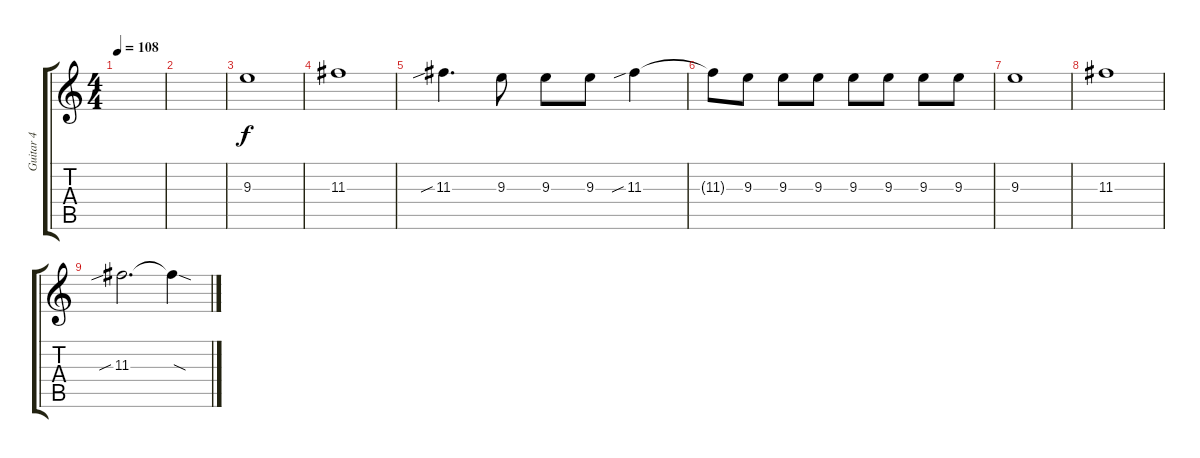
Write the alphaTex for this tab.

\track ("Guitar 4" "Guitar 4") {instrument distortionguitar}
\staff {score tabs}
\tuning (E4 B3 G3 D3 A2 E2) {hide}
\ts (4 4)
\tempo 108
\clef g2
\ks c
|
|
9.3.1 |
11.3.1 |
11.3{sib}.4{d dy f} 9.3.8 9.3.8 9.3.8 11.3{sib}.4 |
11.3{t}.8 9.3.8 9.3.8 9.3.8 9.3.8 9.3.8 9.3.8 9.3.8 |
9.3.1 |
11.3.1 |
11.3{sib}.2{d} 11.3{sod t}.4
